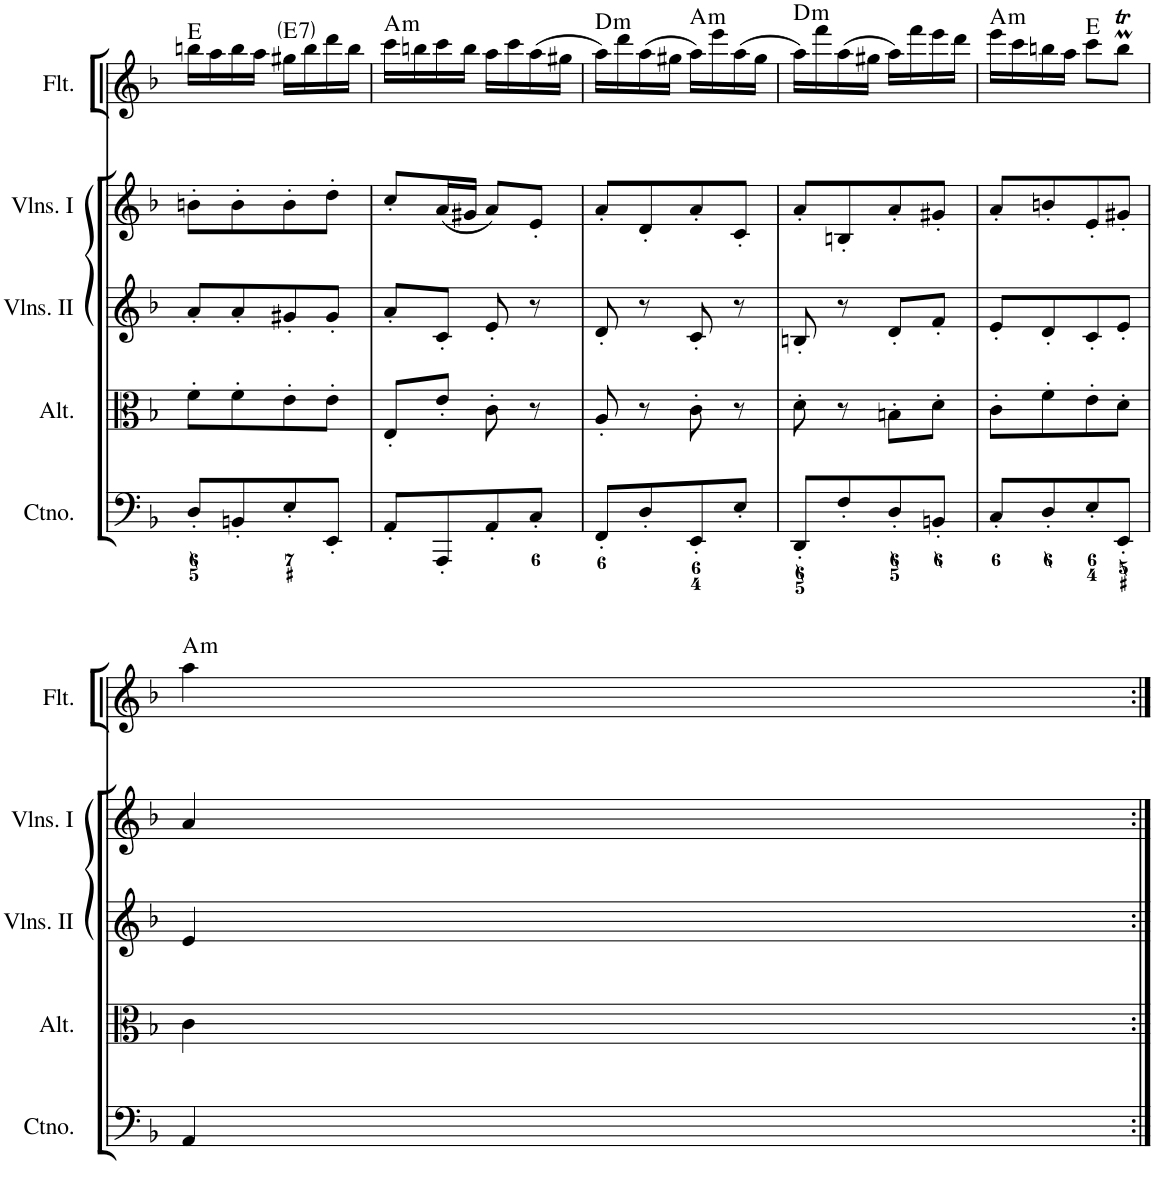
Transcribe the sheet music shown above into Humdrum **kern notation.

**kern	**kern	**kern	**kern	**kern	**harte
*part5	*part4	*part3	*part2	*part1	*part1
*staff5	*staff4	*staff3	*staff2	*staff1	*
*I"Continuo	*I"Alto	*I"2nds Violons	*I"1ers Violons	*I"Flûte Traversière	*
*I'Ctno.	*I'Alt.	*	*	*I'Flt.	*
!!LO:PB:g=z
*clefF4	*clefC3	*clefG2	*clefG2	*clefG2	*
*k[b-]	*k[b-]	*k[b-]	*k[b-]	*k[b-]	*
*	*	*	*	*M2/4	*
=12	=12	=12	=12	=12	=12
8D'/L	8f'\L	8a'/L	8bn'\L	16bbn\LL	E:maj
.	.	.	.	16aa\	.
8BBn'/	8f'\	8a'/	8b'\	16bb\	.
.	.	.	.	16aa\JJ	.
!	!	!	!	!	!LO:H:kt=7
8E'/	8e'\	8g#X'/	8b'\	16gg#X\LL	E:7
.	.	.	.	16bb\	.
8EE'/J	8e'\J	8g#'/J	8dd'\J	16ddd\	.
.	.	.	.	16bb\JJ	.
=13	=13	=13	=13	=13	=13
!	!	!	!	!	!LO:H:kt=m
8AA'/L	8E'/L	8a'/L	8cc'/L	16ccc\LL	A:min
.	.	.	.	16bbn\	.
8AAA'/	8e'/J	8c'/J	(16a/L	16ccc\	.
.	.	.	16g#X/JJ	16bb\JJ	.
8AA'/	8c'\	8e'/	8a/L)	16aa\LL	.
.	.	.	.	16ccc\	.
8C'/J	8r	8r	8e'/J	(16aa\	.
.	.	.	.	16gg#X\JJ	.
=14	=14	=14	=14	=14	=14
!	!	!	!	!	!LO:H:kt=m
8FF'/L	8A'/	8d'/	8a'/L	16aa\LL)	D:min
.	.	.	.	16ddd\	.
8D'/	8r	8r	8d'/	(16aa\	.
.	.	.	.	16gg#X\JJ	.
!	!	!	!	!	!LO:H:kt=m
8EE'/	8c'\	8c'/	8a'/	16aa\LL)	A:min
.	.	.	.	16eee\	.
8E'/J	8r	8r	8c'/J	(16aa\	.
.	.	.	.	16gg#\JJ	.
=15	=15	=15	=15	=15	=15
!	!	!	!	!	!LO:H:kt=m
8DD'/L	8d'\	8Bn'/	8a'/L	16aa\LL)	D:min
.	.	.	.	16fff\	.
8F'/	8r	8r	8Bn'/	(16aa\	.
.	.	.	.	16gg#X\JJ	.
8D'/	8Bn'\L	8d'/L	8a'/	16aa\LL)	.
.	.	.	.	16fff\	.
8BBn'/J	8d'\J	8f'/J	8g#X'/J	16eee\	.
.	.	.	.	16ddd\JJ	.
=16	=16	=16	=16	=16	=16
!	!	!	!	!	!LO:H:kt=m
8C'/L	8c'\L	8e'/L	8a'/L	16eee\LL	A:min
.	.	.	.	16ccc\	.
8D'/	8f'\	8d'/	8bn'/	16bbn\	.
.	.	.	.	16aa\JJ	.
8E'/	8e'\	8c'/	8e'/	8ccc\L	E:maj
8EE'/J	8d'\J	8e'/J	8g#X'/J	8bbmt\J	.
!!LO:LB:g=z
=17	=17	=17	=17	=17	=17
!	!	!	!	!	!LO:H:kt=m
4AA'/	4c'\	4e'/	4a'/	4aa\	A:min
=:|!	=:|!	=:|!	=:|!	=:|!	=:|!
*-	*-	*-	*-	*-	*-
